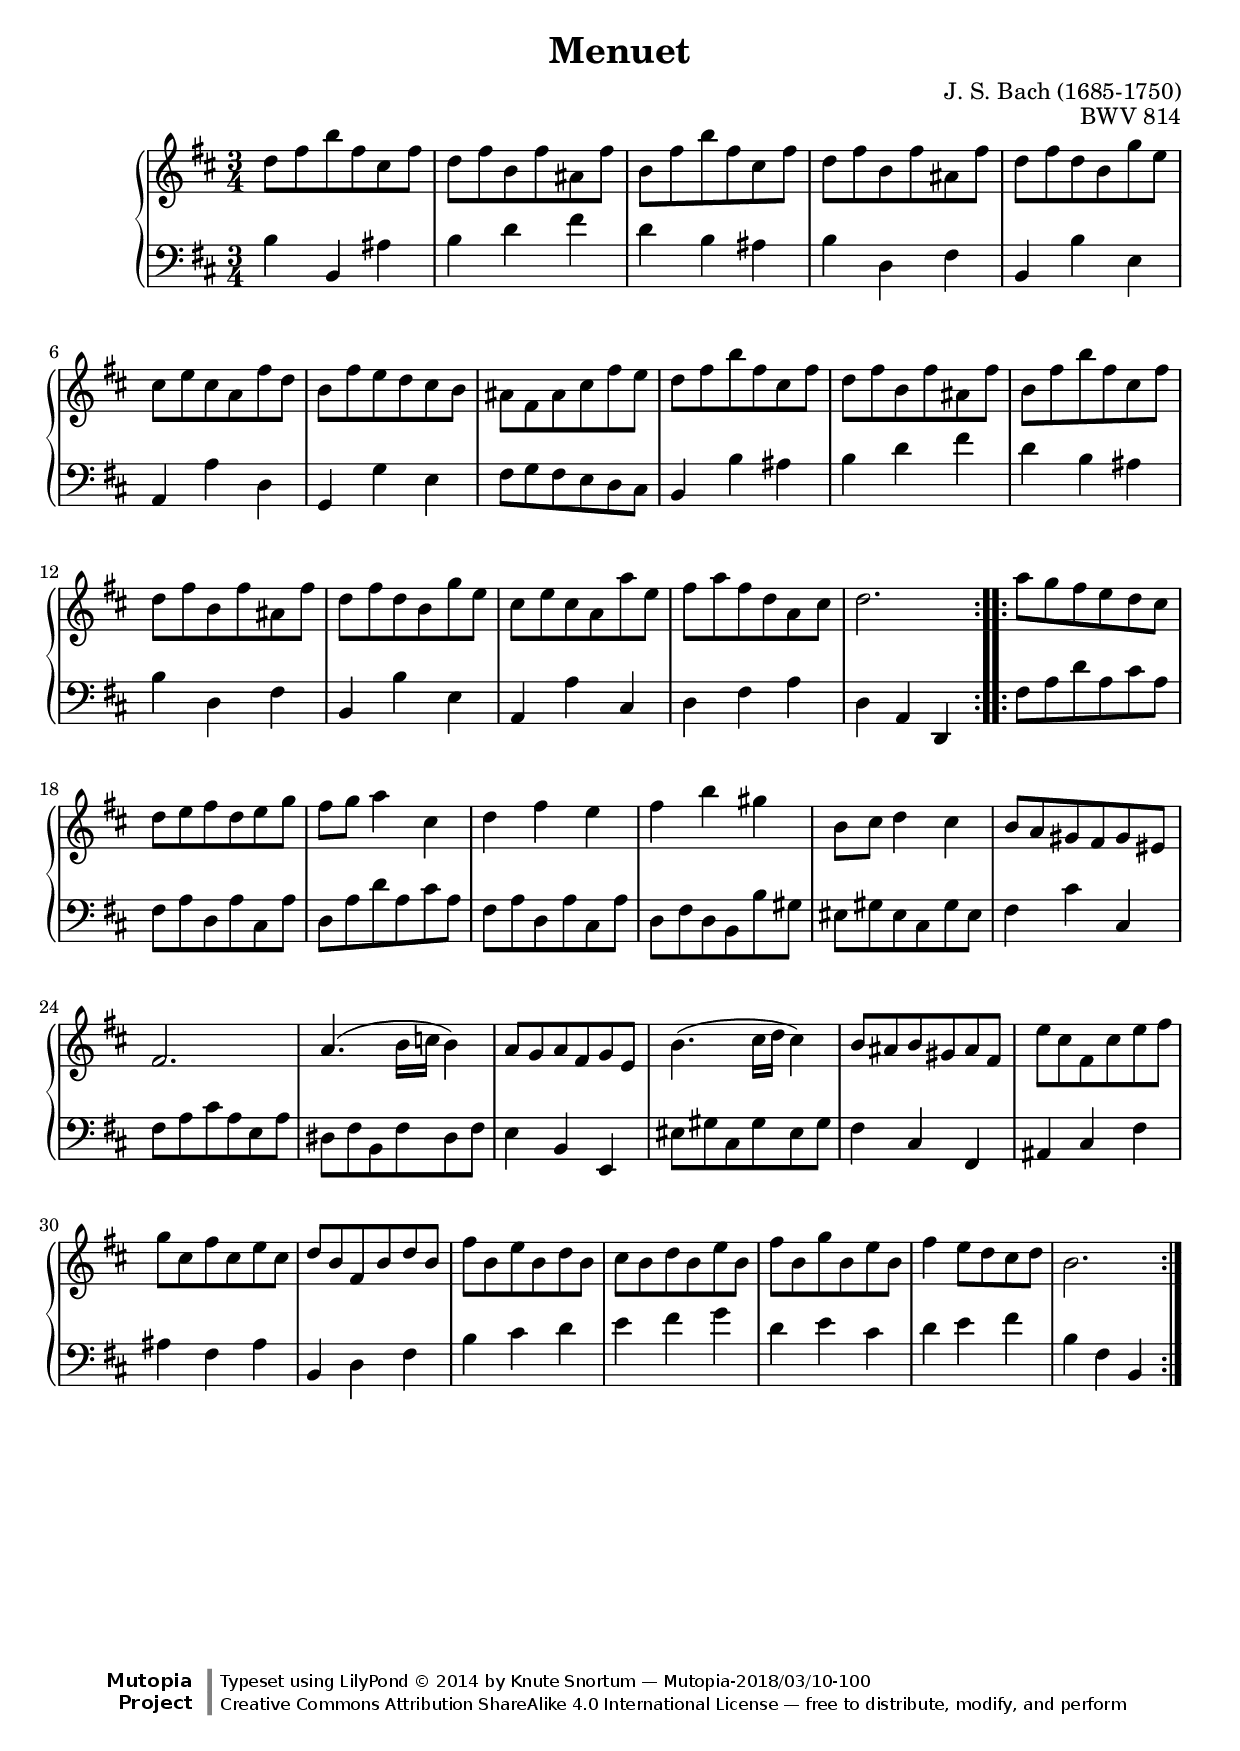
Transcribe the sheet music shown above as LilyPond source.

\version "2.18.2"
\language "english"

% Repeat one

highVoiceOne = \relative c'' {
  | d8 fs b fs cs fs
  | d8 fs b, fs' as, fs'
  | b,8 fs' b fs cs fs
  | d8 fs b, fs' as, fs'
  | d8 fs d b g' e
  | cs8 e cs a fs' d
  | b8 fs' e d cs b

  \barNumberCheck #8

  | as8 fs as cs fs e
  | d8 fs b fs cs fs
  | d8 fs b, fs' as, fs'
  | b,8 fs' b fs cs fs
  | d8 fs b, fs' as, fs'
  | d8 fs d b g' e
  | cs8 e cs a a' e
  | fs8 a fs d a cs

  \barNumberCheck #16

  | d2.
}

lowVoiceOne = \relative c' {
  | b4 b, as'
  | b4 d fs
  | d4 b as
  | b4 d, fs
  | b,4 b' e,
  | a,4 a' d,
  | g,4 g' e

  \barNumberCheck #8

  | fs8 g fs e d cs
  | b4 b' as
  | b4 d fs
  | d4 b as
  | b4 d, fs
  | b,4 b' e,
  | a,4 a' cs,
  | d4 fs a

  \barNumberCheck #16

  | d,4 a d,
}

% Repeat two

highVoiceTwo = \relative c''' {
  | a8 g fs e d cs
  | d e fs d e g
  | fs8 g a4 cs,
  | d4 fs e
  | fs4 b gs
  | b,8 cs d4 cs
  | b8 a gs fs gs es

  \barNumberCheck #24

  | fs2.
  | a4. ( b16 c b4 )
  | a8 g a fs g e
  | b'4. ( cs16 d cs4 )
  | b8 as b gs as fs
  | e'8 cs fs, cs' e fs
  | g8 cs, fs cs e cs
  | d8 b fs b d b

  \barNumberCheck #32

  | fs'8 b, e b d b
  | cs8 b d b e b
  | fs' b, g' b, e b
  | fs'4 e8 d cs d
  | b2.

  \barNumberCheck #37
}

lowVoiceTwo = \relative c {
  | fs8 a d a cs a
  | fs8 a d, a' cs, a'
  | d,8 a' d a cs a
  | fs8 a d, a' cs, a'
  | d,8 fs d b b' gs
  | es8 gs es cs gs' es
  | fs4 cs' cs,

  \barNumberCheck #24

  | fs8 a cs a e a
  | ds,8 fs b, fs' ds fs
  | e4 b e,
  | es'8 gs cs, gs' es gs
  | fs4 cs fs,
  | as4 cs fs
  | as4 fs as
  | b,4 d fs

  \barNumberCheck #32

  | b4 cs d
  | e4 fs g
  | d4 e cs
  | d4 e fs
  | b,4 fs b,

  \barNumberCheck #37
}

global = {
  \key b \minor
  \time 3/4
  \accidentalStyle Score.piano-cautionary
}

\bookpart {
  \header {
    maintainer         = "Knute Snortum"
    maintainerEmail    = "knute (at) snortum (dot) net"
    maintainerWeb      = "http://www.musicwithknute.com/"
  }
  \include "../header.ily"
  \header { title = "Menuet" }
  \score {
    \new PianoStaff <<
      \new Staff = "upper" {
        \clef treble
        \global
        \new Voice { \repeat volta 2 { \highVoiceOne } }
        \new Voice { \repeat volta 2 { \highVoiceTwo } }
      }
      \new Staff = "lower" {
        \clef bass
        \global
        \new Voice { \repeat volta 2 { \lowVoiceOne } }
        \new Voice { \repeat volta 2 { \lowVoiceTwo } }
      }
    >>
    \layout {
    }
    \midi {
      \tempo 4 = 100
    }
  }
}

\language "nederlands"
